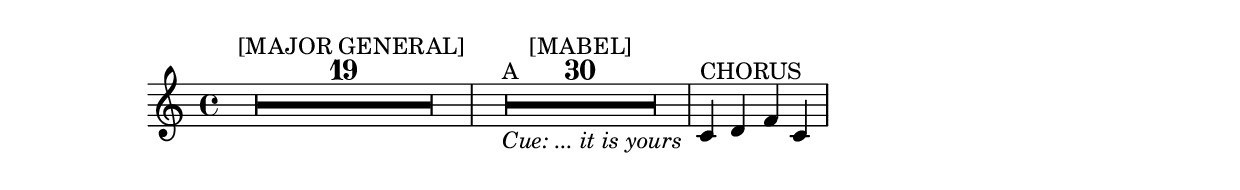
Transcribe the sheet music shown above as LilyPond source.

%% Do not edit this file; it is auto-generated from input/new
%% This file is in the public domain.
\version "2.11.66"

\header {
texidoces = "
Los elementos de marcado aplicados a un silencio multicompás se
centran encima o debajo de éste.  Los elementos de marcado extensos
que se adjuntan a silencios multicompás no producen la expansión del
compás.  Para expandir un silencio multicompás de forma que quepa todo
el marcado, utilice un silencio de separación con un marcado aplicado
antes del silencio multicompás.

Observe que el silencio separador produce la inserción de un compás.
El texto aplicado a un siencio sparador de esta forma se alinea por la
izquierda a la posición en que la nota estaría situada dentro del
compás, pero si la longitud del compás está determinada por la
longitud del texto, éste aparecerá centrado.

"

doctitlees = "Marcado de silencios multicompás"
  lsrtags = "rhythms, text"
  texidoc = "Markups attached to a multi-measure rest will be
centered above or below it.  Long markups attached to multi-measure
rests do not cause the measure to expand.  To expand a multi-measure
rest to fit the markup, use a spacer rest with an attached markup
before the multi-measure rest.

Note that the spacer rest causes a bar line to be inserted.  Text attached
to a spacer rest in this way is left-aligned to the position where
the note would be placed in the measure, but if the measure length is
determined by the length of the text, the text will appear to be
centered."
  doctitle = "Multi-measure rest markup"
} % begin verbatim


\relative c' {
  \compressFullBarRests
  \textLengthOn
  s1*0^\markup { [MAJOR GENERAL] }
  R1*19
  s1*0_\markup { \italic { Cue: ... it is yours } }
  s1*0^\markup { A }
  R1*30^\markup { [MABEL] }
  \textLengthOff
  c4^\markup { CHORUS } d f c
}
